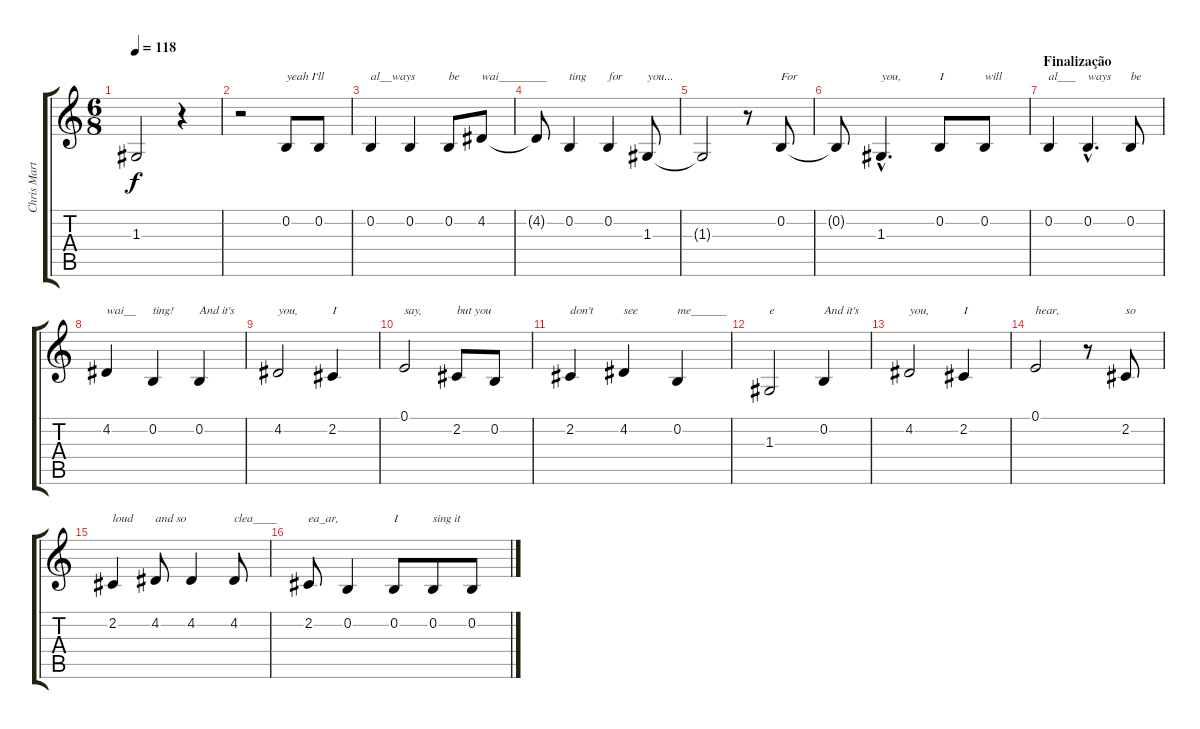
\track ("Chris Martin (voz)" "Chris Mart") {instrument tangoaccordion}
\staff {score tabs}
\tuning (E4 B3 G3 D3 A2 E2) {hide}
\ts (6 8)
\tempo 118
\clef g2
\ks c
1.3{t}.2{dy f} r.4 |
r.2 0.2.8{txt "yeah I'll"} 0.2.8 |
0.2.4{txt "al__ways"} 0.2.4 0.2.8{txt "be"} 4.2.8{txt "wai________"} |
4.2{t}.8 0.2.4{txt "ting"} 0.2.4{txt "for"} 1.3.8{txt "you..."} |
1.3{t}.2 r.8 0.2.8{txt "For"} |
0.2{t}.8 1.3{hac}.4{d txt "you,"} 0.2.8{txt "I"} 0.2.8{txt "will"} |
\section ("" "Finalização")
0.2.4{txt "al___"} 0.2{hac}.4{d txt "ways"} 0.2.8{txt "be"} |
4.2.4{txt "wai__"} 0.2.4{txt "ting!"} 0.2.4{txt "And it's"} |
4.2.2{txt "you,"} 2.2.4{txt "I"} |
0.1.2{txt "say,"} 2.2.8{txt "but you"} 0.2.8 |
2.2.4{txt "don't"} 4.2.4{txt "see"} 0.2.4{txt "me______"} |
1.3.2{txt "e"} 0.2.4{txt "And it's"} |
4.2.2{txt "you,"} 2.2.4{txt "I"} |
0.1.2{txt "hear,"} r.8 2.2.8{txt "so"} |
2.2.4{txt "loud"} 4.2.8{txt "and so"} 4.2.4 4.2.8{txt "clea____"} |
2.2.8{txt "ea_ar,"} 0.2.4 0.2.8{txt "I"} 0.2.8{txt "sing it"} 0.2.8
